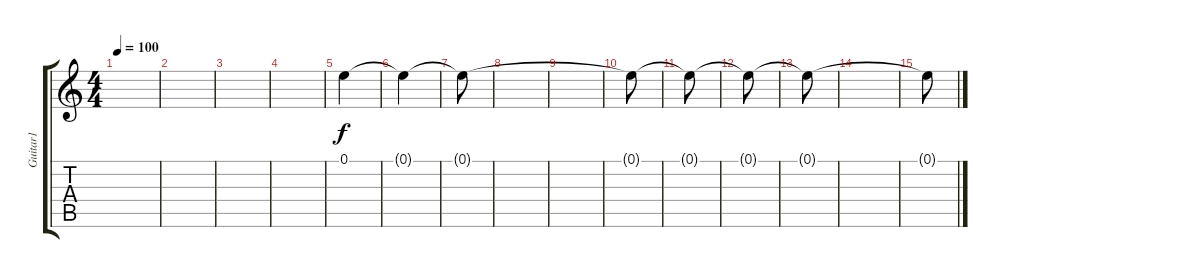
\track ("Guitar1" "Guitar1") {instrument electricguitarclean}
\staff {score tabs}
\tuning (E4 B3 G3 D3 A2 E2) {hide}
\ts (4 4)
\tempo 100
\clef g2
\ks c
|
|
|
|
0.1.4 |
0.1{t}.4 |
0.1{t}.8 |
|
|
0.1{t}.8 |
0.1{t}.8 |
0.1{t}.8 |
0.1{t}.8 |
|
0.1{t}.8
